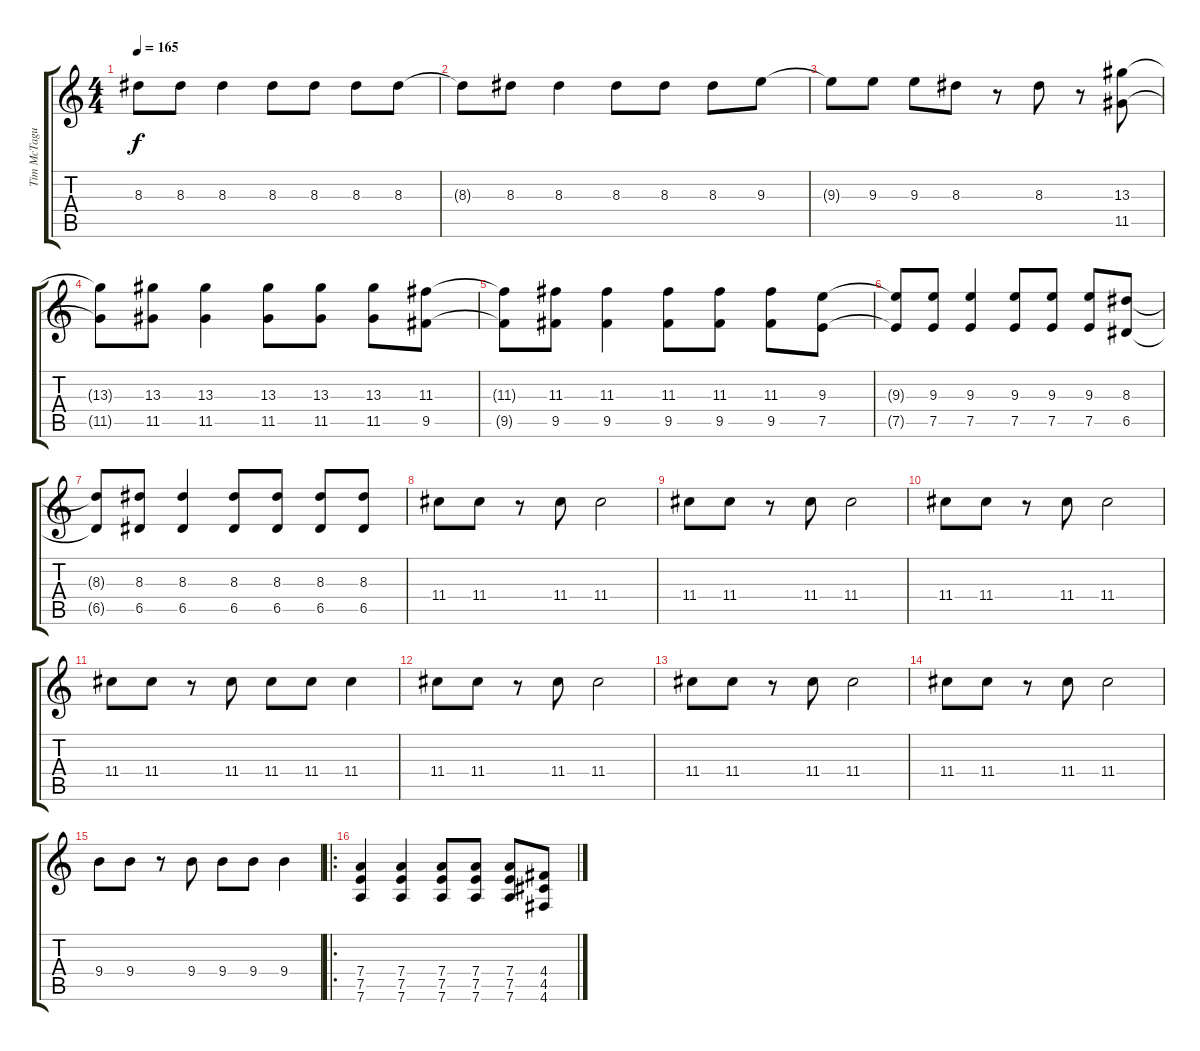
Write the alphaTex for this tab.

\track ("Tim McTague" "Tim McTagu") {instrument distortionguitar}
\staff {score tabs}
\tuning (E4 B3 G3 D3 A2 D2) {hide}
\ts (4 4)
\tempo 165
\clef g2
\ks c
8.3{t}.8{dy f} 8.3.8 8.3.4 8.3.8 8.3.8 8.3.8 8.3.8 |
8.3{t}.8 8.3.8 8.3.4 8.3.8 8.3.8 8.3.8 9.3.8 |
9.3{t}.8 9.3.8 9.3.8 8.3.8 r.8 8.3.8 r.8 (13.3 11.5).8 |
(13.3{t} 11.5{t}).8 (13.3 11.5).8 (13.3 11.5).4 (13.3 11.5).8 (13.3 11.5).8 (13.3 11.5).8 (11.3 9.5).8 |
(11.3{t} 9.5{t}).8 (11.3 9.5).8 (11.3 9.5).4 (11.3 9.5).8 (11.3 9.5).8 (11.3 9.5).8 (9.3 7.5).8 |
(9.3{t} 7.5{t}).8 (9.3 7.5).8 (9.3 7.5).4 (9.3 7.5).8 (9.3 7.5).8 (9.3 7.5).8 (8.3 6.5).8 |
(8.3{t} 6.5{t}).8 (8.3 6.5).8 (8.3 6.5).4 (8.3 6.5).8 (8.3 6.5).8 (8.3 6.5).8 (8.3 6.5).8 |
11.4.8 11.4.8 r.8 11.4.8 11.4.2 |
11.4.8 11.4.8 r.8 11.4.8 11.4.2 |
11.4.8 11.4.8 r.8 11.4.8 11.4.2 |
11.4.8 11.4.8 r.8 11.4.8 11.4.8 11.4.8 11.4.4 |
11.4.8 11.4.8 r.8 11.4.8 11.4.2 |
11.4.8 11.4.8 r.8 11.4.8 11.4.2 |
11.4.8 11.4.8 r.8 11.4.8 11.4.2 |
9.4.8 9.4.8 r.8 9.4.8 9.4.8 9.4.8 9.4.4 |
\ro
(7.4 7.5 7.6).4 (7.4 7.5 7.6).4 (7.4 7.5 7.6).8 (7.4 7.5 7.6).8 (7.4 7.5 7.6).8 (4.4 4.5 4.6).8
